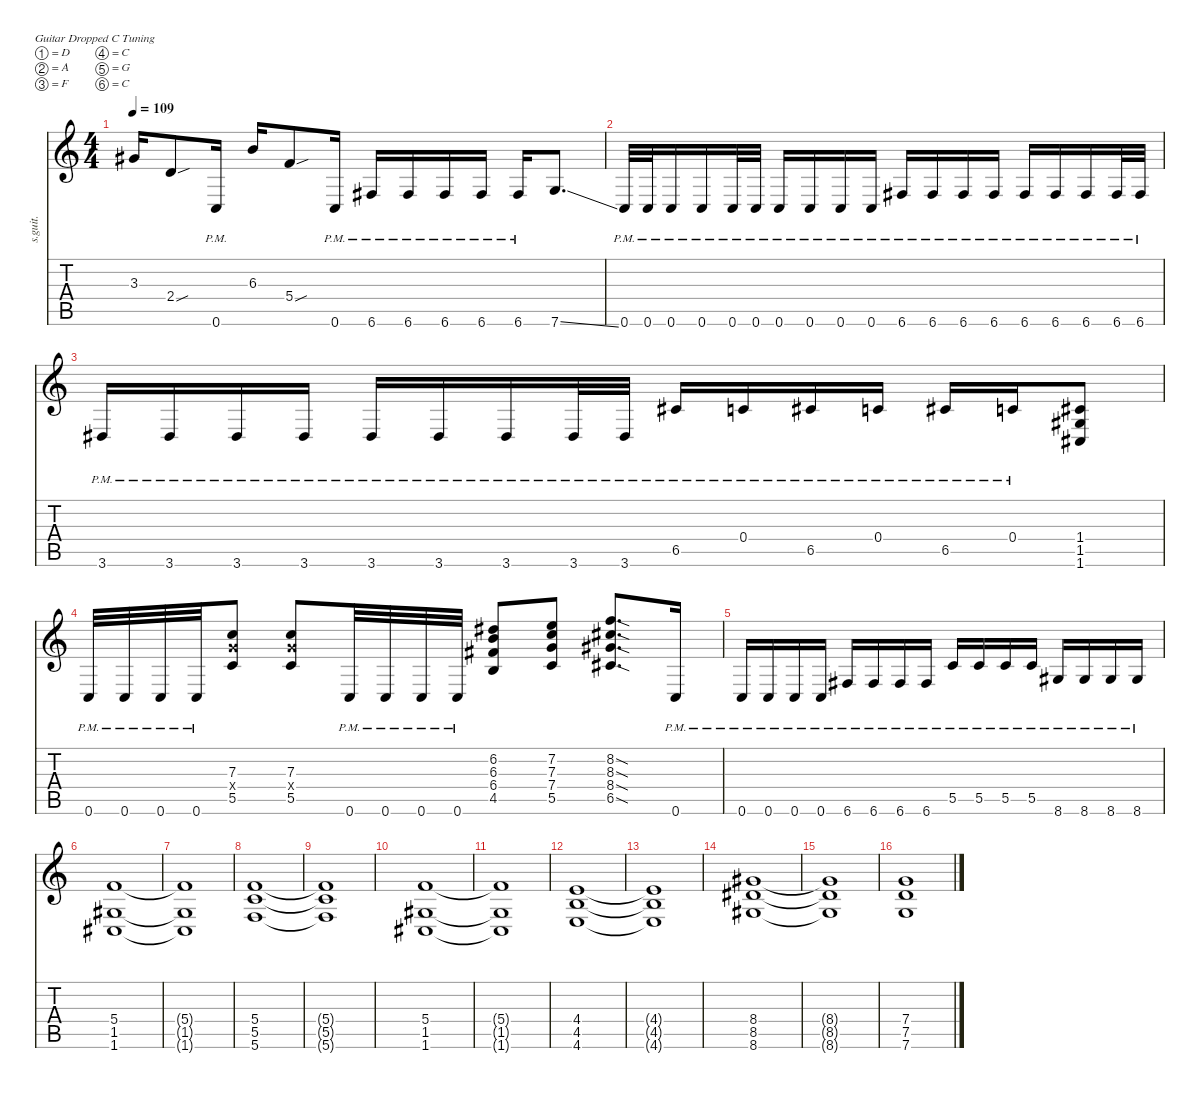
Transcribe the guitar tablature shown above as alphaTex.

\defaultSystemsLayout 4
\hideDynamics
\bracketExtendMode nobrackets
\track ("Rhythm 2" "s.guit.") {instrument distortionguitar}
\staff {score tabs}
\tuning (D4 A3 F3 C3 G2 C2)
\ts (4 4)
\tempo 109
\clef g2
\ks c
3.3{acc #}.16{lyrics (0 "") lyrics (1 "") lyrics (2 "") lyrics (3 "") lyrics (4 "") dy mf} 2.4{sou}.8{lyrics (0 "") lyrics (1 "") lyrics (2 "") lyrics (3 "") lyrics (4 "")} 0.6{pm}.16{lyrics (0 "") lyrics (1 "") lyrics (2 "") lyrics (3 "") lyrics (4 "")} 6.3.16{lyrics (0 "") lyrics (1 "") lyrics (2 "") lyrics (3 "") lyrics (4 "")} 5.4{sou}.8{lyrics (0 "") lyrics (1 "") lyrics (2 "") lyrics (3 "") lyrics (4 "")} 0.6{pm}.16{lyrics (0 "") lyrics (1 "") lyrics (2 "") lyrics (3 "") lyrics (4 "")} 6.6{pm acc #}.16{lyrics (0 "") lyrics (1 "") lyrics (2 "") lyrics (3 "") lyrics (4 "")} 6.6{pm acc #}.16{lyrics (0 "") lyrics (1 "") lyrics (2 "") lyrics (3 "") lyrics (4 "")} 6.6{pm acc #}.16{lyrics (0 "") lyrics (1 "") lyrics (2 "") lyrics (3 "") lyrics (4 "")} 6.6{pm acc #}.16{lyrics (0 "") lyrics (1 "") lyrics (2 "") lyrics (3 "") lyrics (4 "")} 6.6{pm acc #}.16{lyrics (0 "") lyrics (1 "") lyrics (2 "") lyrics (3 "") lyrics (4 "")} 7.6{ss}.8{d lyrics (0 "") lyrics (1 "") lyrics (2 "") lyrics (3 "") lyrics (4 "")} |
0.6{pm}.32{lyrics (0 "") lyrics (1 "") lyrics (2 "") lyrics (3 "") lyrics (4 "")} 0.6{pm}.32{lyrics (0 "") lyrics (1 "") lyrics (2 "") lyrics (3 "") lyrics (4 "")} 0.6{pm}.16{lyrics (0 "") lyrics (1 "") lyrics (2 "") lyrics (3 "") lyrics (4 "")} 0.6{pm}.16{lyrics (0 "") lyrics (1 "") lyrics (2 "") lyrics (3 "") lyrics (4 "")} 0.6{pm}.32{lyrics (0 "") lyrics (1 "") lyrics (2 "") lyrics (3 "") lyrics (4 "")} 0.6{pm}.32{lyrics (0 "") lyrics (1 "") lyrics (2 "") lyrics (3 "") lyrics (4 "")} 0.6{pm}.16{lyrics (0 "") lyrics (1 "") lyrics (2 "") lyrics (3 "") lyrics (4 "")} 0.6{pm}.16{lyrics (0 "") lyrics (1 "") lyrics (2 "") lyrics (3 "") lyrics (4 "")} 0.6{pm}.16{lyrics (0 "") lyrics (1 "") lyrics (2 "") lyrics (3 "") lyrics (4 "")} 0.6{pm}.16{lyrics (0 "") lyrics (1 "") lyrics (2 "") lyrics (3 "") lyrics (4 "")} 6.6{pm acc #}.16{lyrics (0 "") lyrics (1 "") lyrics (2 "") lyrics (3 "") lyrics (4 "")} 6.6{pm acc #}.16{lyrics (0 "") lyrics (1 "") lyrics (2 "") lyrics (3 "") lyrics (4 "")} 6.6{pm acc #}.16{lyrics (0 "") lyrics (1 "") lyrics (2 "") lyrics (3 "") lyrics (4 "")} 6.6{pm acc #}.16{lyrics (0 "") lyrics (1 "") lyrics (2 "") lyrics (3 "") lyrics (4 "")} 6.6{pm acc #}.16{lyrics (0 "") lyrics (1 "") lyrics (2 "") lyrics (3 "") lyrics (4 "")} 6.6{pm acc #}.16{lyrics (0 "") lyrics (1 "") lyrics (2 "") lyrics (3 "") lyrics (4 "")} 6.6{pm acc #}.16{lyrics (0 "") lyrics (1 "") lyrics (2 "") lyrics (3 "") lyrics (4 "")} 6.6{pm acc #}.32{lyrics (0 "") lyrics (1 "") lyrics (2 "") lyrics (3 "") lyrics (4 "")} 6.6{pm acc #}.32{lyrics (0 "") lyrics (1 "") lyrics (2 "") lyrics (3 "") lyrics (4 "")} |
3.6{pm acc #}.16{lyrics (0 "") lyrics (1 "") lyrics (2 "") lyrics (3 "") lyrics (4 "")} 3.6{pm acc #}.16{lyrics (0 "") lyrics (1 "") lyrics (2 "") lyrics (3 "") lyrics (4 "")} 3.6{pm acc #}.16{lyrics (0 "") lyrics (1 "") lyrics (2 "") lyrics (3 "") lyrics (4 "")} 3.6{pm acc #}.16{lyrics (0 "") lyrics (1 "") lyrics (2 "") lyrics (3 "") lyrics (4 "")} 3.6{pm acc #}.16{lyrics (0 "") lyrics (1 "") lyrics (2 "") lyrics (3 "") lyrics (4 "")} 3.6{pm acc #}.16{lyrics (0 "") lyrics (1 "") lyrics (2 "") lyrics (3 "") lyrics (4 "")} 3.6{pm acc #}.16{lyrics (0 "") lyrics (1 "") lyrics (2 "") lyrics (3 "") lyrics (4 "")} 3.6{pm acc #}.32{lyrics (0 "") lyrics (1 "") lyrics (2 "") lyrics (3 "") lyrics (4 "")} 3.6{pm acc #}.32{lyrics (0 "") lyrics (1 "") lyrics (2 "") lyrics (3 "") lyrics (4 "")} 6.5{pm acc #}.16{lyrics (0 "") lyrics (1 "") lyrics (2 "") lyrics (3 "") lyrics (4 "")} 0.4{pm}.16{lyrics (0 "") lyrics (1 "") lyrics (2 "") lyrics (3 "") lyrics (4 "")} 6.5{pm acc #}.16{lyrics (0 "") lyrics (1 "") lyrics (2 "") lyrics (3 "") lyrics (4 "")} 0.4{pm}.16{lyrics (0 "") lyrics (1 "") lyrics (2 "") lyrics (3 "") lyrics (4 "")} 6.5{pm acc #}.16{lyrics (0 "") lyrics (1 "") lyrics (2 "") lyrics (3 "") lyrics (4 "")} 0.4{pm}.16{lyrics (0 "") lyrics (1 "") lyrics (2 "") lyrics (3 "") lyrics (4 "")} (1.4{acc #} 1.5{acc #} 1.6{acc #}).8{lyrics (0 "") lyrics (1 "") lyrics (2 "") lyrics (3 "") lyrics (4 "")} |
0.6{pm}.32{lyrics (0 "") lyrics (1 "") lyrics (2 "") lyrics (3 "") lyrics (4 "")} 0.6{pm}.32{lyrics (0 "") lyrics (1 "") lyrics (2 "") lyrics (3 "") lyrics (4 "")} 0.6{pm}.32{lyrics (0 "") lyrics (1 "") lyrics (2 "") lyrics (3 "") lyrics (4 "")} 0.6{pm}.32{lyrics (0 "") lyrics (1 "") lyrics (2 "") lyrics (3 "") lyrics (4 "")} (7.3 7.4{x} 5.5).8{lyrics (0 "") lyrics (1 "") lyrics (2 "") lyrics (3 "") lyrics (4 "")} (7.3 7.4{x} 5.5).8{lyrics (0 "") lyrics (1 "") lyrics (2 "") lyrics (3 "") lyrics (4 "")} 0.6{pm}.32{lyrics (0 "") lyrics (1 "") lyrics (2 "") lyrics (3 "") lyrics (4 "")} 0.6{pm}.32{lyrics (0 "") lyrics (1 "") lyrics (2 "") lyrics (3 "") lyrics (4 "")} 0.6{pm}.32{lyrics (0 "") lyrics (1 "") lyrics (2 "") lyrics (3 "") lyrics (4 "")} 0.6{pm}.32{lyrics (0 "") lyrics (1 "") lyrics (2 "") lyrics (3 "") lyrics (4 "")} (6.2{acc #} 6.3 6.4{acc #} 4.5).8{lyrics (0 "") lyrics (1 "") lyrics (2 "") lyrics (3 "") lyrics (4 "")} (7.2 7.3 7.4 5.5).8{lyrics (0 "") lyrics (1 "") lyrics (2 "") lyrics (3 "") lyrics (4 "")} (8.2{sod} 8.3{sod acc #} 8.4{sod acc #} 6.5{sod acc #}).8{d lyrics (0 "") lyrics (1 "") lyrics (2 "") lyrics (3 "") lyrics (4 "")} 0.6{pm}.16{lyrics (0 "") lyrics (1 "") lyrics (2 "") lyrics (3 "") lyrics (4 "")} |
0.6{pm}.16{lyrics (0 "") lyrics (1 "") lyrics (2 "") lyrics (3 "") lyrics (4 "")} 0.6{pm}.16{lyrics (0 "") lyrics (1 "") lyrics (2 "") lyrics (3 "") lyrics (4 "")} 0.6{pm}.16{lyrics (0 "") lyrics (1 "") lyrics (2 "") lyrics (3 "") lyrics (4 "")} 0.6{pm}.16{lyrics (0 "") lyrics (1 "") lyrics (2 "") lyrics (3 "") lyrics (4 "")} 6.6{pm acc #}.16{lyrics (0 "") lyrics (1 "") lyrics (2 "") lyrics (3 "") lyrics (4 "")} 6.6{pm acc #}.16{lyrics (0 "") lyrics (1 "") lyrics (2 "") lyrics (3 "") lyrics (4 "")} 6.6{pm acc #}.16{lyrics (0 "") lyrics (1 "") lyrics (2 "") lyrics (3 "") lyrics (4 "")} 6.6{pm acc #}.16{lyrics (0 "") lyrics (1 "") lyrics (2 "") lyrics (3 "") lyrics (4 "")} 5.5{pm}.16{lyrics (0 "") lyrics (1 "") lyrics (2 "") lyrics (3 "") lyrics (4 "")} 5.5{pm}.16{lyrics (0 "") lyrics (1 "") lyrics (2 "") lyrics (3 "") lyrics (4 "")} 5.5{pm}.16{lyrics (0 "") lyrics (1 "") lyrics (2 "") lyrics (3 "") lyrics (4 "")} 5.5{pm}.16{lyrics (0 "") lyrics (1 "") lyrics (2 "") lyrics (3 "") lyrics (4 "")} 8.6{pm acc #}.16{lyrics (0 "") lyrics (1 "") lyrics (2 "") lyrics (3 "") lyrics (4 "")} 8.6{pm acc #}.16{lyrics (0 "") lyrics (1 "") lyrics (2 "") lyrics (3 "") lyrics (4 "")} 8.6{pm acc #}.16{lyrics (0 "") lyrics (1 "") lyrics (2 "") lyrics (3 "") lyrics (4 "")} 8.6{pm acc #}.16{lyrics (0 "") lyrics (1 "") lyrics (2 "") lyrics (3 "") lyrics (4 "")} |
(5.4 1.5{acc #} 1.6{acc #}).1{lyrics (0 "") lyrics (1 "") lyrics (2 "") lyrics (3 "") lyrics (4 "") dy ppp} |
(5.4{t} 1.5{t acc #} 1.6{t acc #}).1{lyrics (0 "") lyrics (1 "") lyrics (2 "") lyrics (3 "") lyrics (4 "")} |
(5.4 5.5 5.6).1{lyrics (0 "") lyrics (1 "") lyrics (2 "") lyrics (3 "") lyrics (4 "")} |
(5.4{t} 5.5{t} 5.6{t}).1{lyrics (0 "") lyrics (1 "") lyrics (2 "") lyrics (3 "") lyrics (4 "")} |
(5.4 1.5{acc #} 1.6{acc #}).1{lyrics (0 "") lyrics (1 "") lyrics (2 "") lyrics (3 "") lyrics (4 "")} |
(5.4{t} 1.5{t acc #} 1.6{t acc #}).1{lyrics (0 "") lyrics (1 "") lyrics (2 "") lyrics (3 "") lyrics (4 "")} |
(4.4 4.5 4.6).1{lyrics (0 "") lyrics (1 "") lyrics (2 "") lyrics (3 "") lyrics (4 "")} |
(4.4{t} 4.5{t} 4.6{t}).1{lyrics (0 "") lyrics (1 "") lyrics (2 "") lyrics (3 "") lyrics (4 "")} |
(8.4{acc #} 8.5{acc #} 8.6{acc #}).1{lyrics (0 "") lyrics (1 "") lyrics (2 "") lyrics (3 "") lyrics (4 "")} |
(8.4{t acc #} 8.5{t acc #} 8.6{t acc #}).1{lyrics (0 "") lyrics (1 "") lyrics (2 "") lyrics (3 "") lyrics (4 "")} |
(7.4 7.5 7.6).1{lyrics (0 "") lyrics (1 "") lyrics (2 "") lyrics (3 "") lyrics (4 "")}
